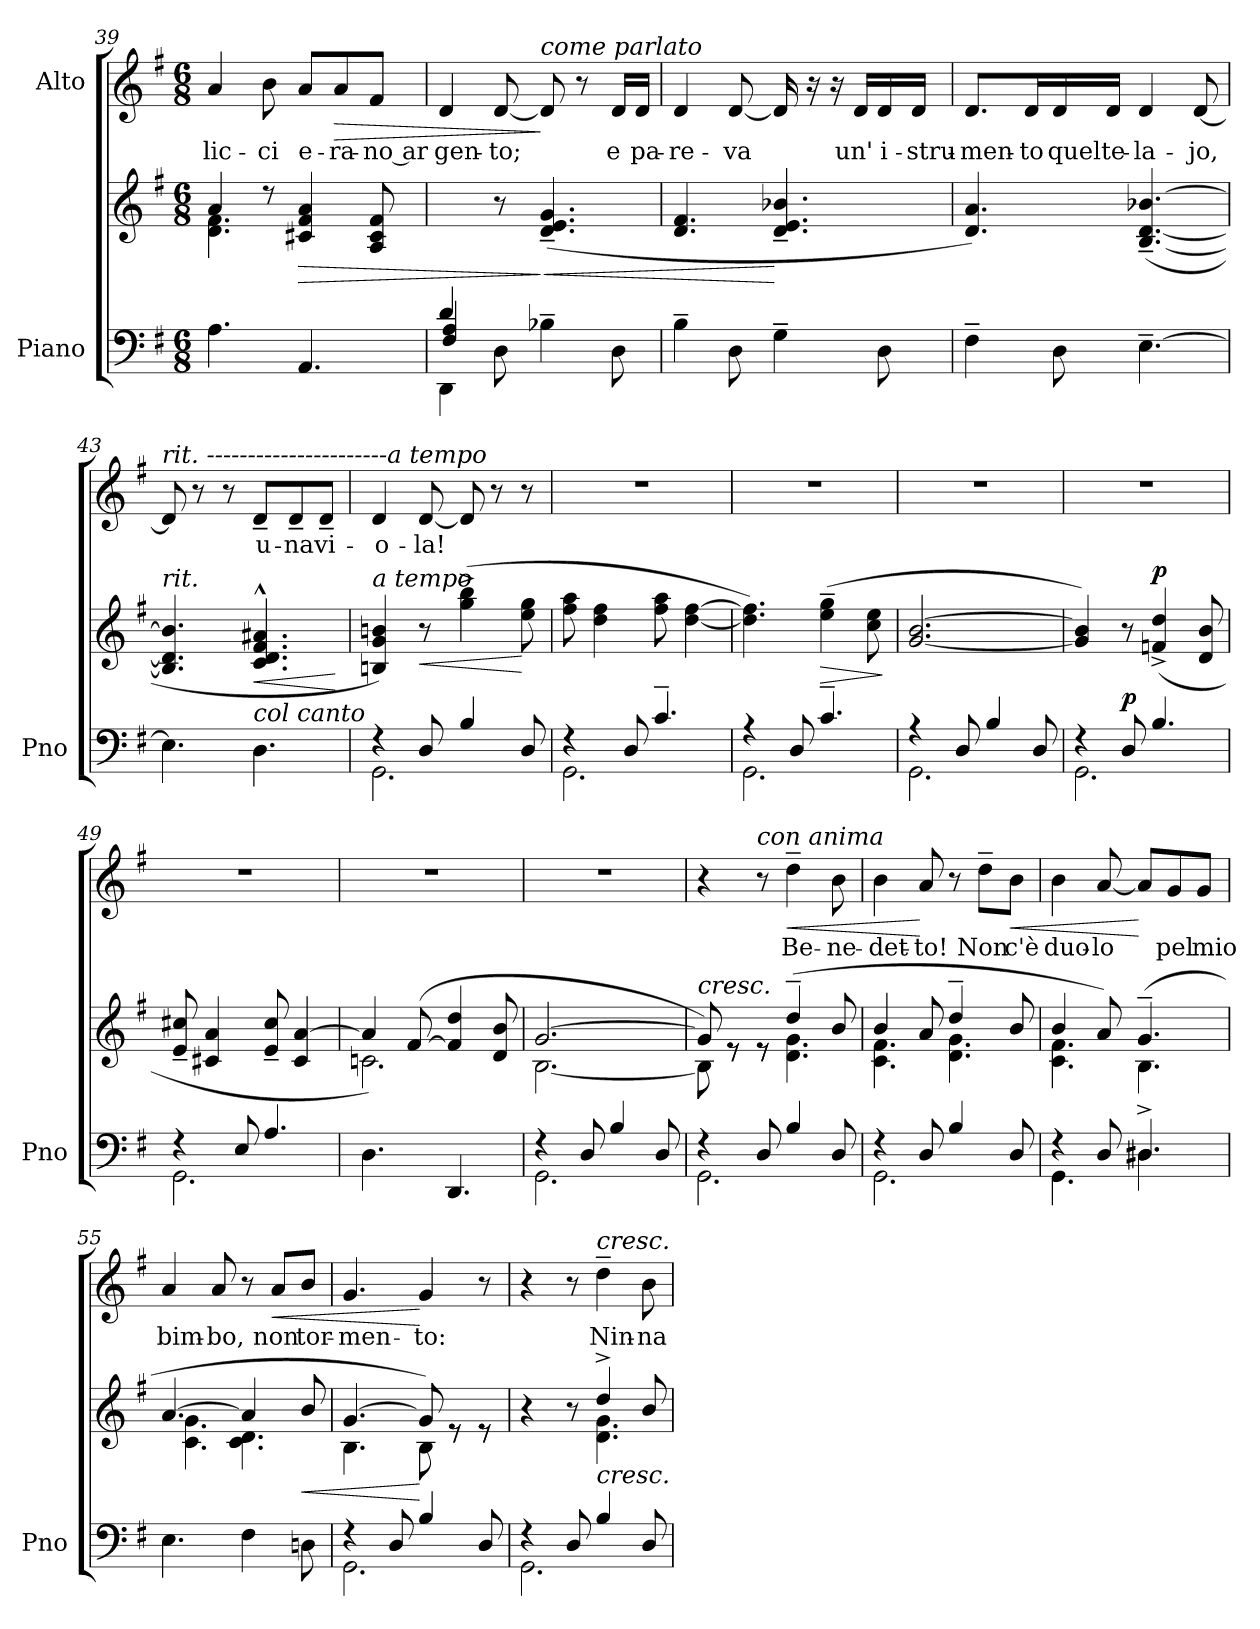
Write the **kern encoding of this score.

**kern	**kern	**dynam	**kern	**text	**dynam
*part2	*part2	*part2	*part1	*part1	*part1
*staff3	*staff2	*staff2/3	*staff1	*staff1	*staff1
*I"Piano	*	*	*I"Alto	*	*
*I'Pno	*	*	*	*	*
*clefF4	*clefG2	*	*clefG2	*	*
*k[f#]	*k[f#]	*	*k[f#]	*	*
*M6/8	*M6/8	*	*M6/8	*	*
=39	=39	=39	=39	=39	=39
*	*^	*	*	*	*
!	!	!	!	!	!LO:LY:b	!
4.A\	(>4a/	4.d\ 4.f#\	.	4a/	lic-	.
!	!	!	!	!	!LO:LY:b	!
.	8r	.	.	8b\	ci	.
!	!	!	!LO:HP:b	!	!LO:LY:b	!
4.AA/	4c#X/ 4f#/ 4a/	4.ryy	>	8a/L	e-	.
!	!	!	!	!	!LO:LY:b	!LO:HP:b
.	.	.	.	8a/	ra-	>
!	!	!	!	!	!LO:LY:b	!
.	8A/ 8c#/ 8f#/	.	.	8f#/J	no ar	.
*	*v	*v	*	*	*	*
=40	=40	=40	=40	=40	=40
*^	*	*	*	*	*
*	*^	*	*	*	*	*
!	!	!	!	!	!	!LO:LY:b	!
4d/)	4F#/ 4A/	4DD\	4ryy	.	4d/	gen-	.
!	!	!	!	!	!	!LO:LY:b	!
2ryy	8D\	2ryy	8r	.	[8d/	to;	.
!	!	!	!	!	!LO:TX:a:i:t=come parlato	!	!
!	!	!	!	!LO:HP:n=1:b	!	!	!
.	4B-X~\	.	(>4.d/~ 4.e/~ 4.g/~	] <	8d/]	.	]
.	.	.	.	.	8r	.	.
!	!	!	!	!	!	!LO:LY:b	!
.	8D\	.	.	.	16d/LL	e	.
!	!	!	!	!	!	!LO:LY:b	!
.	.	.	.	.	16d/JJ	pa-	.
*v	*v	*v	*	*	*	*	*
!!LO:LB:g=z
=41	=41	=41	=41	=41	=41
!	!	!	!	!LO:LY:b	!
4B~\	4.d/ 4.f#/	.	4d/	re-	.
!	!	!	!	!LO:LY:b	!
8D\	.	.	[8d/	va	.
4G~\	4.d/~ 4.e/~ 4.b-X/~	[	16d/]	.	.
.	.	.	16r	.	.
.	.	.	16r	.	.
!	!	!	!	!LO:LY:b	!
.	.	.	16d/LL	un'	.
!	!	!	!	!LO:LY:b	!
8D\	.	.	16d/	i-	.
!	!	!	!	!LO:LY:b	!
.	.	.	16d/JJ	stru-	.
=42	=42	=42	=42	=42	=42
!	!	!	!	!LO:LY:b	!
4F#~\	4.d/ 4.a/)	.	8.d/L	men-	.
!	!	!	!	!LO:LY:b	!
.	.	.	16d/L	to	.
!	!	!	!	!LO:LY:b	!
8D\	.	.	16d/	quel	.
!	!	!	!	!LO:LY:b	!
.	.	.	16d/JJ	te-	.
!	!	!	!	!LO:LY:b	!
[4.E~\	(>[4.B/~ [4.d/~ [4.b-X/~	.	4d/	la-	.
!	!	!	!	!LO:LY:b	!
.	.	.	[8d/	jo,	.
=43	=43	=43	=43	=43	=43
!	!	!	!LO:TX:a:i:t=rit. ----------------------a tempo	!	!
!	!LO:TX:a:i:t=rit.	!	!	!	!
4.E\]	4.B/] 4.d/] 4.b-/]	.	8d/]	.	.
.	.	.	8r	.	.
.	.	.	8r	.	.
!LO:TX:a:i:t=col canto	!	!	!	!	!
!	!	!LO:HP:b	!	!LO:LY:b	!
4.D\	4.c/^^ 4.d/^^ 4.f#/^^ 4.a#X/^^	<	8d~/L	u-	.
!	!	!	!	!LO:LY:b	!
.	.	.	8d~/	na	.
!	!	!	!	!LO:LY:b	!
.	.	.	8d~/J	vi-	.
.	.	[	.	.	.
=44	=44	=44	=44	=44	=44
*^	*	*	*	*	*
!	!	!LO:TX:a:i:t=a tempo	!	!	!	!
!	!	!	!	!	!LO:LY:b	!
4r	2.GG\	4Bn/ 4g/ 4bn/)	.	4d/	o-	.
!	!	!	!LO:HP:b	!	!LO:LY:b	!
8D/	.	8r	<	[8d/	la!	.
4B/	.	(>4gg\^ 4bb\^	.	8d/]	.	.
.	.	.	.	8r	.	.
8D/	.	8ee\ 8gg\	[	8r	.	.
!!LO:PB:g=z
=45	=45	=45	=45	=45	=45	=45
4r	2.GG\	8ff#\ 8aa\	.	2.r	.	.
.	.	4dd\ 4ff#\	.	.	.	.
8D/	.	.	.	.	.	.
4.c~/	.	8ff#\ 8aa\	.	.	.	.
.	.	[4dd\ [4ff#\	.	.	.	.
=46	=46	=46	=46	=46	=46	=46
4r	2.GG\	4.dd\] 4.ff#\])	.	2.r	.	.
8D/	.	.	.	.	.	.
!	!	!	!LO:HP:b	!	!	!
4.c~/	.	(>4ee\~ 4gg\~	>	.	.	.
.	.	8cc\ 8ee\	.	.	.	.
*v	*v	*	*	*	*	*
.	.	]	.	.	.
=47	=47	=47	=47	=47	=47
*^	*	*	*	*	*
4r	2.GG\	[2.g/ [2.b/	.	2.r	.	.
8D/	.	.	.	.	.	.
4B/	.	.	.	.	.	.
8D/	.	.	.	.	.	.
=48	=48	=48	=48	=48	=48	=48
4r	2.GG\	4g/] 4b/])	.	2.r	.	.
!	!	!	!LO:DY:a=2	!	!	!
8D/	.	8r	p	.	.	.
!	!	!	!LO:DY:a	!	!	!
4.B/	.	(>4fn/^ 4dd/^	p	.	.	.
.	.	8d/ 8b/	.	.	.	.
=49	=49	=49	=49	=49	=49	=49
4r	2.GG\	8e/~ 8cc#X/~	.	2.r	.	.
.	.	4c#X/ 4a/	.	.	.	.
8E/	.	.	.	.	.	.
4.A/	.	8e/~ 8cc#/~	.	.	.	.
.	.	4c#/ [4a/	.	.	.	.
*v	*v	*	*	*	*	*
=50	=50	=50	=50	=50	=50
*	*^	*	*	*	*
4.D\	4a/])	2.cn\	.	2.r	.	.
.	(>[8f#/	.	.	.	.	.
4.DD/	4f#/] 4dd/	.	.	.	.	.
.	8d/ 8b/	.	.	.	.	.
=51	=51	=51	=51	=51	=51	=51
*^	*	*	*	*	*	*
4r	2.GG\	[2.g/	[2.B\	.	2.r	.	.
8D/	.	.	.	.	.	.	.
4B/	.	.	.	.	.	.	.
8D/	.	.	.	.	.	.	.
!!LO:LB:g=z
=52	=52	=52	=52	=52	=52	=52	=52
!	!	!LO:TX:a:i:t=cresc.	!	!	!	!	!
4r	2.GG\	8g/])	8B\]	.	4r	.	.
.	.	8re	8re	.	.	.	.
!	!	!	!	!	!LO:TX:a:i:t=con anima	!	!
8D/	.	8re	8re	.	8r	.	.
!	!	!	!	!	!	!LO:LY:b	!LO:HP:b
4B/	.	(>4dd~/	4.d\ 4.g\	.	4dd~\	Be-	<
!	!	!	!	!	!	!LO:LY:b	!
8D/	.	8b/	.	.	8b\	ne-	.
=53	=53	=53	=53	=53	=53	=53	=53
!	!	!	!	!	!	!LO:LY:b	!
4r	2.GG\	4b/	4.c\ 4.f#\	.	4b\	det-	.
!	!	!	!	!	!	!LO:LY:b	!
8D/	.	8a/	.	.	8a/	to!	[
4B/	.	4dd~/	4.d\ 4.g\	.	8r	.	.
!	!	!	!	!	!	!LO:LY:b	!
.	.	.	.	.	8dd~\L	Non	.
!	!	!	!	!	!	!LO:LY:b	!LO:HP:b
8D/	.	8b/	.	.	8b\J	c'è	<
=54	=54	=54	=54	=54	=54	=54	=54
!	!	!	!	!	!	!LO:LY:b	!
4r	4.GG\	4b/	4.c\ 4.f#\	.	4b\	duo-	.
!	!	!	!	!	!	!LO:LY:b	!
8D/	.	8a/)	.	.	[8a/	lo	.
4.D#X^/	4.D#\	(>4.g~/	4.B\	.	8a/L]	.	[
!	!	!	!	!	!	!LO:LY:b	!
.	.	.	.	.	8g/	pel	.
!	!	!	!	!	!	!LO:LY:b	!
.	.	.	.	.	8g/J	mio	.
*v	*v	*	*	*	*	*	*
=55	=55	=55	=55	=55	=55	=55
!	!	!	!	!	!LO:LY:b	!
4.E\	[4.a/	4.c\ 4.g\	.	4a/	bim-	.
!	!	!	!	!	!LO:LY:b	!
.	.	.	.	8a/	bo,	.
4F#\	4a/]	4.c\ 4.d\	.	8r	.	.
!	!	!	!	!	!LO:LY:b	!LO:HP:b
.	.	.	.	8a/L	non	<
!	!	!	!LO:HP:b	!	!LO:LY:b	!
8Dn\	8b/	.	<	8b/J	tor-	.
=56	=56	=56	=56	=56	=56	=56
*^	*	*	*	*	*	*
!	!	!	!	!	!	!LO:LY:b	!
4r	2.GG\	[4.g/	4.B\	.	4.g/	men-	.
8D/	.	.	.	.	.	.	.
!	!	!	!	!	!	!LO:LY:b	!
4B/	.	8g/])	8B\	[	4g/	to:	[
.	.	8re	8re	.	.	.	.
8D/	.	8re	8re	.	8r	.	.
=57	=57	=57	=57	=57	=57	=57	=57
4r	2.GG\	4r	4.ryy	.	4r	.	.
8D/	.	8r	.	.	8r	.	.
!	!	!	!	!	!LO:TX:a:i:t=cresc.	!	!
!	!	!LO:TX:b:i:t=cresc.	!	!	!	!	!
!	!	!	!	!	!	!LO:LY:b	!
4B/	.	4dd^/	4.d\ 4.g\	.	4dd~\	Nin-	.
!	!	!	!	!	!	!LO:LY:b	!
8D/	.	8b/	.	.	8b\	na	.
*v	*v	*	*	*	*	*	*
*	*v	*v	*	*	*	*
=	=	=	=	=	=
*-	*-	*-	*-	*-	*-
